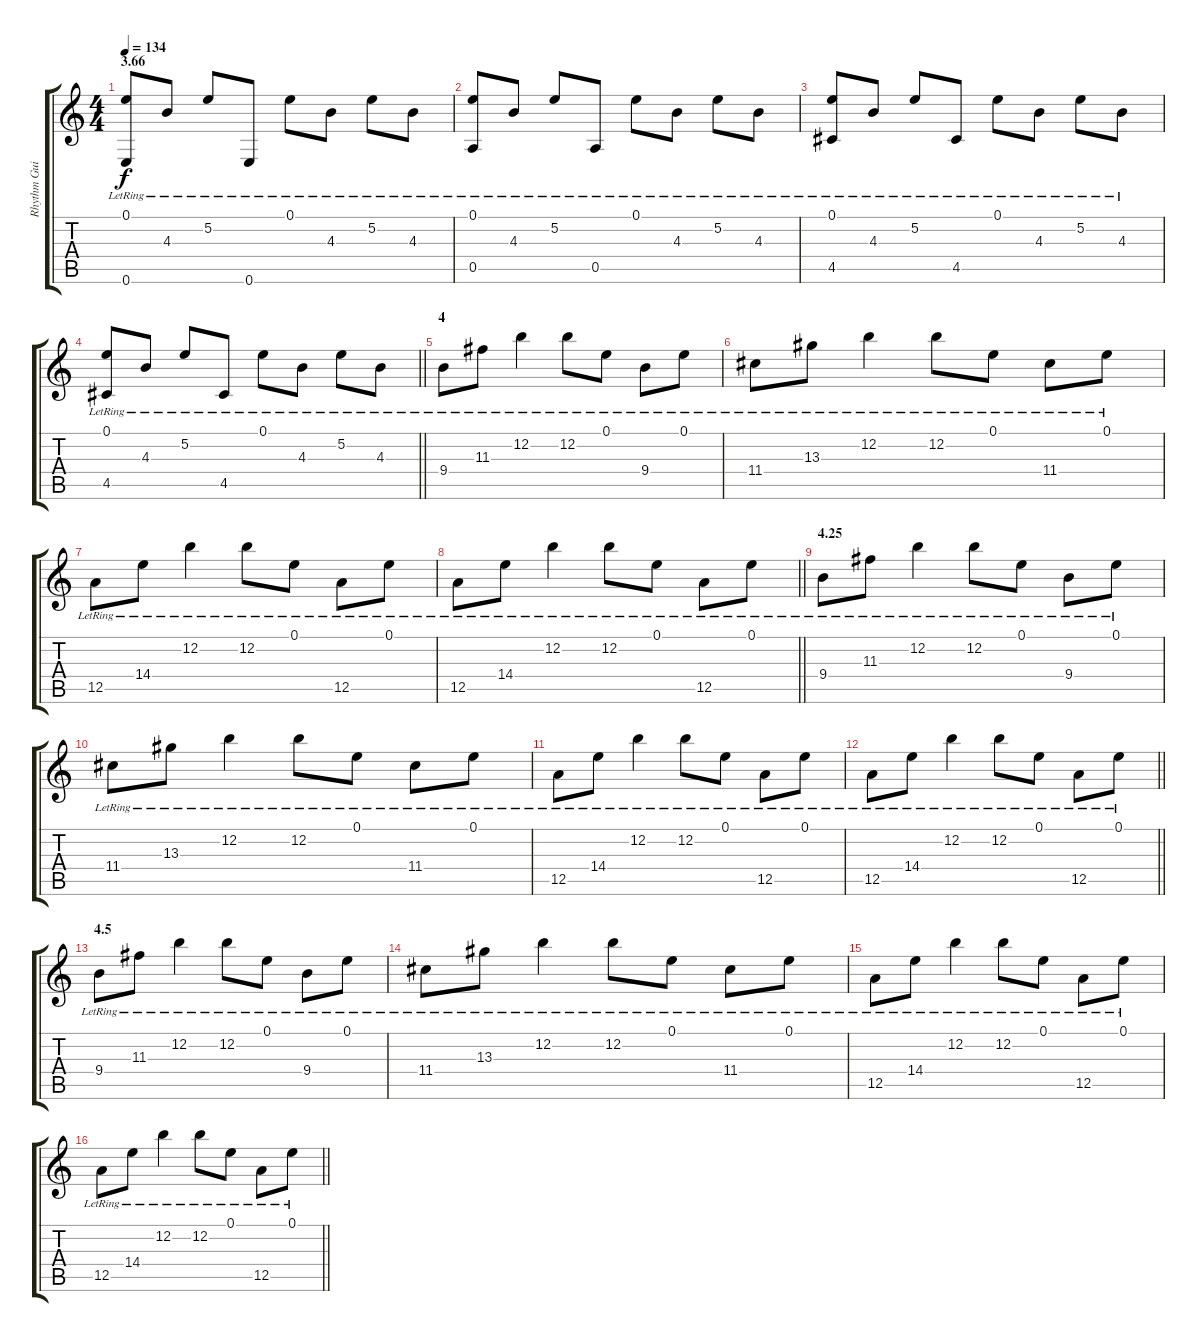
\track ("Rhythm Guitar" "Rhythm Gui") {instrument electricguitarjazz}
\staff {score tabs}
\tuning (E4 B3 G3 D3 A2 E2) {hide}
\ts (4 4)
\section ("" "3.66")
\tempo 134
\clef g2
\ks c
(0.1 0.6{lr}).8{dy f} 4.3{lr}.8 5.2{lr}.8 0.6{lr}.8 0.1{lr}.8 4.3{lr}.8 5.2{lr}.8 4.3{lr}.8 |
(0.1 0.5{lr}).8 4.3{lr}.8 5.2{lr}.8 0.5{lr}.8 0.1{lr}.8 4.3{lr}.8 5.2{lr}.8 4.3{lr}.8 |
(0.1 4.5{lr}).8 4.3{lr}.8 5.2{lr}.8 4.5{lr}.8 0.1{lr}.8 4.3{lr}.8 5.2{lr}.8 4.3{lr}.8 |
\barLineRight lightlight
(0.1 4.5{lr}).8 4.3{lr}.8 5.2{lr}.8 4.5{lr}.8 0.1{lr}.8 4.3{lr}.8 5.2{lr}.8 4.3{lr}.8 |
\section ("" "4")
9.4{lr}.8{volume 5 instrument electricguitarclean} 11.3{lr}.8 12.2{lr}.4 12.2{lr}.8 0.1{lr}.8 9.4{lr}.8 0.1{lr}.8 |
11.4{lr}.8 13.3{lr}.8 12.2{lr}.4 12.2{lr}.8 0.1{lr}.8 11.4{lr}.8 0.1{lr}.8 |
12.5{lr}.8 14.4{lr}.8 12.2{lr}.4 12.2{lr}.8 0.1{lr}.8 12.5{lr}.8 0.1{lr}.8 |
\barLineRight lightlight
12.5{lr}.8 14.4{lr}.8 12.2{lr}.4 12.2{lr}.8 0.1{lr}.8 12.5{lr}.8 0.1{lr}.8 |
\section ("" "4.25")
9.4{lr}.8 11.3{lr}.8 12.2{lr}.4 12.2{lr}.8 0.1{lr}.8 9.4{lr}.8 0.1{lr}.8 |
11.4{lr}.8 13.3{lr}.8 12.2{lr}.4 12.2{lr}.8 0.1{lr}.8 11.4{lr}.8 0.1{lr}.8 |
12.5{lr}.8 14.4{lr}.8 12.2{lr}.4 12.2{lr}.8 0.1{lr}.8 12.5{lr}.8 0.1{lr}.8 |
\barLineRight lightlight
12.5{lr}.8 14.4{lr}.8 12.2{lr}.4 12.2{lr}.8 0.1{lr}.8 12.5{lr}.8 0.1{lr}.8 |
\section ("" "4.5")
9.4{lr}.8 11.3{lr}.8 12.2{lr}.4 12.2{lr}.8 0.1{lr}.8 9.4{lr}.8 0.1{lr}.8 |
11.4{lr}.8 13.3{lr}.8 12.2{lr}.4 12.2{lr}.8 0.1{lr}.8 11.4{lr}.8 0.1{lr}.8 |
12.5{lr}.8 14.4{lr}.8 12.2{lr}.4 12.2{lr}.8 0.1{lr}.8 12.5{lr}.8 0.1{lr}.8 |
\barLineRight lightlight
12.5{lr}.8 14.4{lr}.8 12.2{lr}.4 12.2{lr}.8 0.1{lr}.8 12.5{lr}.8 0.1{lr}.8
